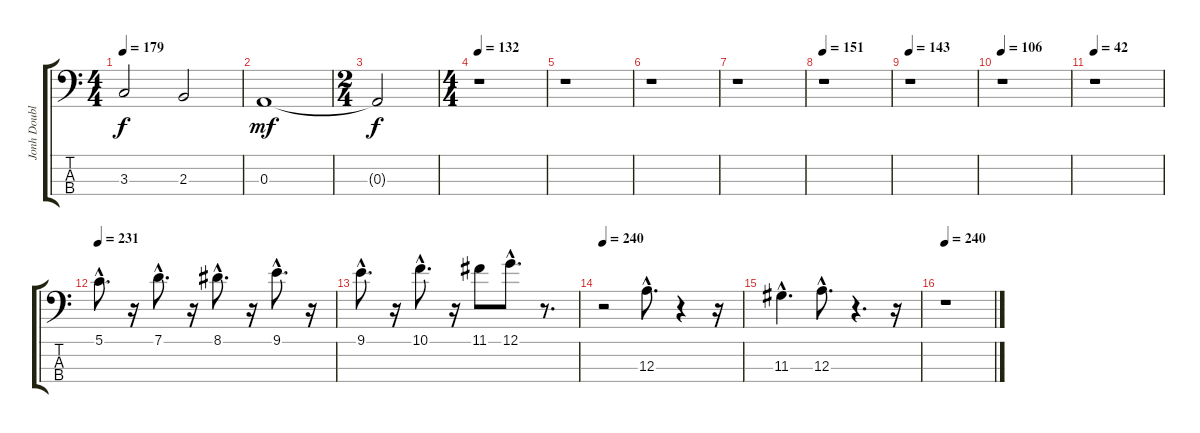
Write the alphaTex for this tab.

\track ("Jonh Double bass" "Jonh Doubl") {instrument acousticbass}
\staff {score tabs}
\tuning (G2 D2 A1 E1) {hide}
\ts (4 4)
\tempo 179
\clef f4
\ks c
3.3.2{dy f} 2.3.2 |
0.3.1{dy mf} |
\ts (2 4)
0.3{t}.2{dy f} |
\ts (4 4)
\tempo 132
r.1 |
r.1 |
r.1 |
r.1 |
\tempo 151
r.1 |
\tempo 143
r.1 |
\tempo 106
r.1 |
\tempo 42
r.1 |
\tempo 231
5.1{hac}.8{d} r.16 7.1{hac}.8{d} r.16 8.1{hac}.8{d} r.16 9.1{hac}.8{d} r.16 |
9.1{hac}.8{d} r.16 10.1{hac}.8{d} r.16 11.1.8 12.1{hac}.8{d} r.8{d} |
\tempo 240
r.2 12.3{hac}.8{d} r.4 r.16 |
11.3{hac}.4{d} 12.3{hac}.8{d} r.4{d} r.16 |
\tempo 240
r.1
